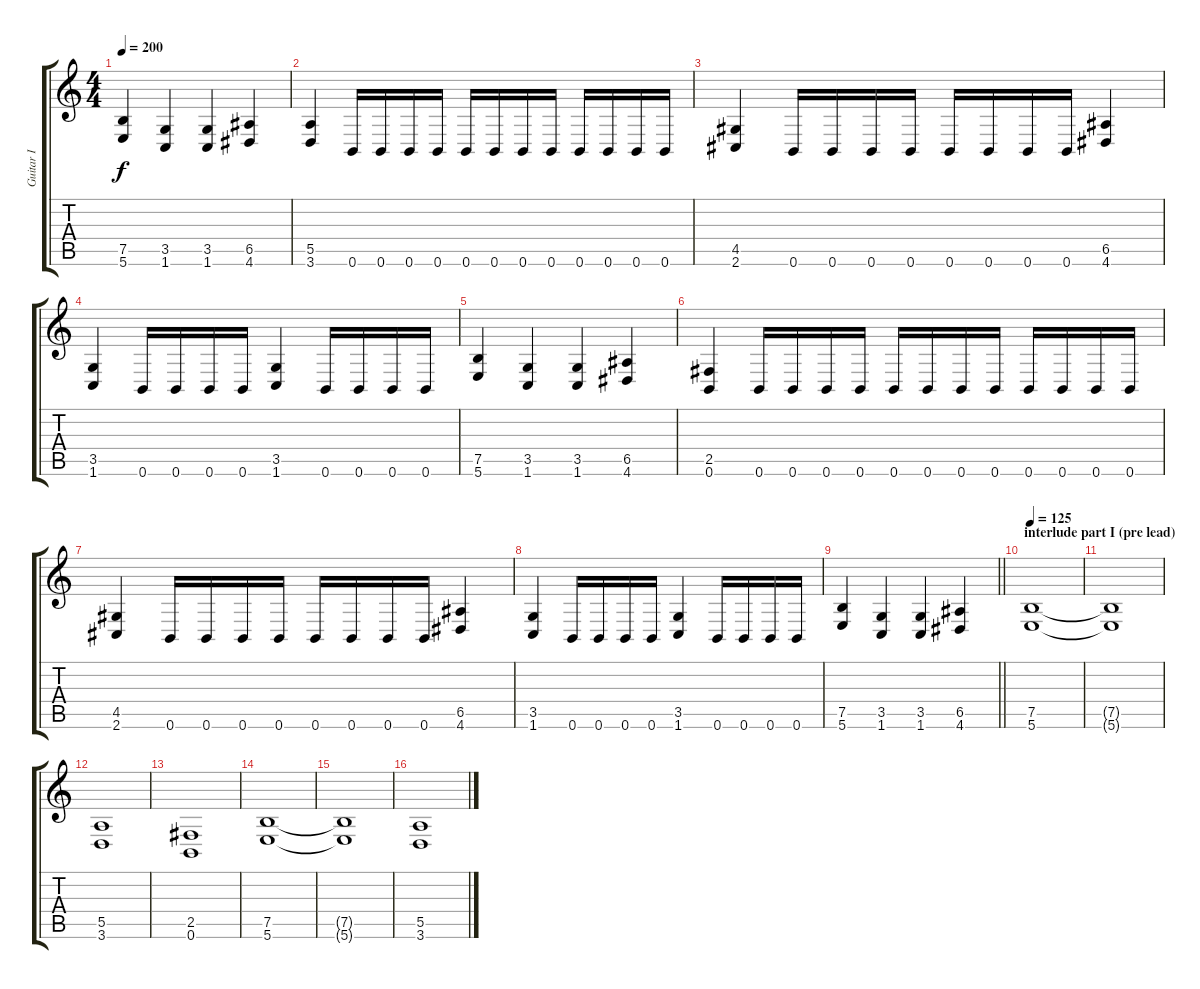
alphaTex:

\track ("Guitar I" "Guitar I") {instrument distortionguitar}
\staff {score tabs}
\tuning (B3 Gb3 D3 A2 E2 B1) {hide}
\ts (4 4)
\tempo 200
\clef g2
\ks c
(7.5 5.6).4{dy f} (3.5 1.6).4 (3.5 1.6).4 (6.5 4.6).4 |
(5.5 3.6).4 0.6.16 0.6.16 0.6.16 0.6.16 0.6.16 0.6.16 0.6.16 0.6.16 0.6.16 0.6.16 0.6.16 0.6.16 |
(4.5 2.6).4 0.6.16 0.6.16 0.6.16 0.6.16 0.6.16 0.6.16 0.6.16 0.6.16 (6.5 4.6).4 |
(3.5 1.6).4 0.6.16 0.6.16 0.6.16 0.6.16 (3.5 1.6).4 0.6.16 0.6.16 0.6.16 0.6.16 |
(7.5 5.6).4 (3.5 1.6).4 (3.5 1.6).4 (6.5 4.6).4 |
(2.5 0.6).4 0.6.16 0.6.16 0.6.16 0.6.16 0.6.16 0.6.16 0.6.16 0.6.16 0.6.16 0.6.16 0.6.16 0.6.16 |
(4.5 2.6).4 0.6.16 0.6.16 0.6.16 0.6.16 0.6.16 0.6.16 0.6.16 0.6.16 (6.5 4.6).4 |
(3.5 1.6).4 0.6.16 0.6.16 0.6.16 0.6.16 (3.5 1.6).4 0.6.16 0.6.16 0.6.16 0.6.16 |
\barLineRight lightlight
(7.5 5.6).4 (3.5 1.6).4 (3.5 1.6).4 (6.5 4.6).4 |
\section ("" "interlude part I (pre lead)")
\tempo 125
(7.5 5.6).1 |
(7.5{t} 5.6{t}).1 |
(5.5 3.6).1 |
(2.5 0.6).1 |
(7.5 5.6).1 |
(7.5{t} 5.6{t}).1 |
(5.5 3.6).1
